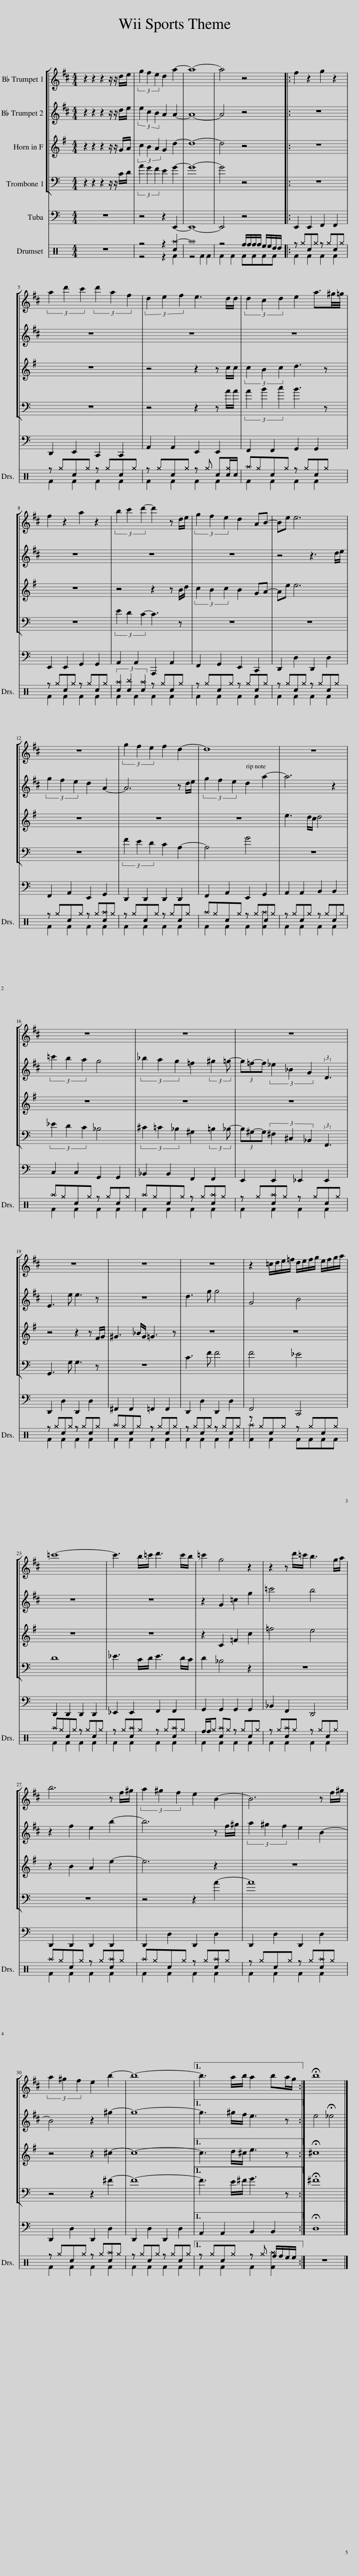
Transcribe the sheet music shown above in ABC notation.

X:1
%%score [ 1 2 3 4 ] 5 ( 6 7 )
L:1/8
M:4/4
I:linebreak $
K:C
V:1 treble transpose=-2
V:2 treble transpose=-2
V:3 treble transpose=-7
V:4 bass
V:5 bass
V:6 perc
K:none
V:7 perc
K:none
V:1
[K:D] z2 z2 z2 z/ z/ d/e/ | (3g2 f2 e2 d2 a2- | a8- | a4 z4 |: f2 z2 g2 z2 |$ %5
 (3a2 d'2 c'2 (3d'2 a2 f2 | (3d2 e2 f2 e3 d/d/ | (3d2 c2 d2 e2 a3/2^g/4=g/4 |$ f2 z2 a2 z2 | (3b2 c'2 d'2- d'2 z d/e/ | %10
 (3g2 f2 e2 d2 AB- | Be e6 |$ z8 | (3g2 f2 e2 f2 d2- | d8 | %15
 z8 |$ z8 | z8 | z8 |$ z8 | %20
 z8 | z8 | z2 =c/d/e/=f/ d/e/f/g/ e/f/g/a/ |$ =c'8- | c'3 b/=c'/ d'3 c'/b/ | %25
 =c'2 g4 z2 | z2 z d'/=c'/ b3 g/a/ |$ b6 z f/^g/ | (3a2 ^g2 f2 e2 B2- | B6 z f/^g/ |$ %30
 (3a2 ^g2 f2 e2 b2- | b8- |1 b3 a/b/ a2 ba/g/ :| !fermata!b8 |] %34
V:2
[K:D] z2 z2 z2 z/ z/ d/e/ | (3e2 c2 B2 A2 A2- | A8- | A4 z4 |: z8 |$ %5
 z8 | z8 | z8 |$ z8 | z8 | %10
 z8 | z4 z3 d/e/ |$ (3g2 f2 e2 d2 A2- | A6 z d/e/ | (3g2 f2 e2 d2 a2- | %15
 a6 z2 |$ (3=c'2 b2 a2 g4 | (3_b2 a2 g2 =f2 (3:2:2^g2 =g- | (3g=f-f (3_e2 _B2 G2 (3:2:1D3 |$ E3 e e3 z | %20
 z8 | d3 g g4 | G4 B4 |$ z8 | z8 | %25
 z2 G2 =c2 g2 | =c'4 b4 |$ z2 f2 e2 b2- | b6 z f/^g/ | (3a2 ^g2 f2 e2 B2- |$ %30
 B4 z2 ^g2- | g8- |1 g3 ^g/f/ e3 z :| e4 !fermata!_e4 |] %34
V:3
[K:G] z2 z2 z2 z/ z/ G/A/ | (3c2 B2 A2 G2 d2- | d8- | d4 z4 |: z8 |$ %5
 z8 | z4 z2 z c/c/ | (3c2 B2 c2 d3 z |$ z8 | z4 z2 z B/d/ | %10
 (3c2 B2 c2 B2 GA- | Ae e6 |$ z8 | z8 | z8 | %15
 e3 d/c/ d4 |$ z8 | z8 | z8 |$ z4 z2 z F/G/ | %20
 ^G3 _B/G/ =G3 z | z8 | z8 |$ z8 | z8 | %25
 z2 C2 =F2 c2 | =f4 e4 |$ z2 B2 A2 e2- | e6 z2 | z8 |$ %30
 z4 z2 ^c2- | c8- |1 c3 d/^c/ e3 z :| !fermata!^c8 |] %34
V:4
 z2 z2 z2 z/ z/ C/D/ | (3A2 G2 F2 E2 G2- | G8- | G4 z4 |: z8 |$ %5
 z8 | z4 z2 z A/A/ | (3A2 B2 c2 B3 z |$ z8 | (3E2 D2 C2- C3 z | %10
 z8 | z8 |$ z8 | (3F2 E2 D2 C2 A,2- | A,4 G4 | %15
 z8 |$ (3_E2 D2 C2 _B,4 | (3^C2 =C2 _B,2 ^G,2 (3:2:2=B,2 _B,- | (3B,^G,-G, (3^F,2 ^C,2 _B,,2 (3:2:1F,,3 |$ G,,3 G, G,3 z | %20
 z8 | C3 F F4 | F4 _E4 |$ D8 | _E3 C/D/ E3 D/C/ | %25
 D2 _B,4 z2 | z8 |$ z8 | z4 z2 A2- | A8 |$ %30
 z4 z2 ^F2- | F8- |1 F3 E/^F/ G3 z :| !fermata!^F8 |] %34
V:5
 z8 | z4 z2 E,,2- | E,,8- | E,,4 z4 |: E,,2 E,,2 F,,2 F,,2 |$ %5
 D,,2 E,,2 C,,2 C,,2 | A,,2 A,,2 E,,2 E,,2 | F,,2 F,,2 G,,2 G,,2 |$ E,,2 E,,2 G,,2 G,,2 | A,,2 A,,2 A,,,2 A,,2 | %10
 F,,2 G,,2 E,,2 C,,2 | D,,2 D,2 D,,2 D,2 |$ F,,2 A,,2 E,,2 G,,2 | D,,2 D,,2 D,,2 D,,2 | F,,2 A,,2 E,,2 G,,2 | %15
 A,,2 A,,2 B,,2 B,,2 |$ C,2 C,2 G,,2 G,,2 | _B,,2 B,,2 F,,2 F,,2 | E,,2 E,,2 _E,,2 E,,2 |$ D,,2 D,2 D,,2 D,2 | %20
 ^F,,2 F,,2 =F,,2 F,,2 | D,,2 D,2 D,,2 D,2 | F,,4 C,,4 |$ D,,2 D,,2 D,,2 D,,2 | _E,,2 E,,2 F,,2 F,,2 | %25
 G,,2 G,,2 G,,2 G,,2 | _B,,2 F,,2 D,,4 |$ D,,2 D,,2 D,,2 D,,2 | D,,2 D,2 D,,2 D,2 | D,,2 D,2 D,,2 D,2 |$ %30
 D,,2 D,2 D,,2 D,2 | D,,2 D,2 D,,2 D,2 |1 A,,2 A,,2 B,,2 B,,2 :| !fermata!D,8 |] %34
V:6
 z8 | z4 z2 [c^a-]2 | ^a8 | z4 f/f/f/f/ e/e/d/d/ |: z ^gc^g z ^gc^g |$ %5
 z ^gc^g z ^gc^g | z ^gc^g z ^g c[c^g]/c/ | ^a^gc^g z ^gc^g |$ z ^gc^g z ^gc^g | (3[c^a]2 [c^b]2 [c^a]2 z ^gc^g | %10
 z ^gc^g z ^gc^g | z ^gc^g z ^gc^g |$ z ^gc^g z ^g[c^a]^g | z ^gc^g z ^gc^g | ^a^gc^g z ^gc^g | %15
 z ^gc^g z ^gc^g |$ ^a^gc^g z ^gc^g | ^a^gc^g z ^g[c^a]^g | z ^g[c^a]^g z ^gc^g |$ z ^gc^g z ^gc^g | %20
 ^a^gc^g z ^gc^g | z ^gc^g z ^gc^g | z ^gc^g z ^gc^g |$ ^a^gc^g z ^gc^g | z ^g[c^a]^g z ^g[c^a]^g | %25
 f/f/^g [c^a]^g z ^gc^g | z ^g[c^a]^g z ^gc^g |$ ^a^gc^g z ^g[c^a]^g | ^a^gc^g z ^g[c^a]^g | z ^gc^g z ^g[c^a]^g |$ %30
 z ^gc^g z ^g[c^a]^g | z ^gc^g z ^gc^g |1 z ^gc^g z ^g f/f/e/e/ :| z8 |] %34
V:7
 x8 | z4 z2 F2 | z4 F2 F2 | F2 F2 FFFF |: F2 F2 F2 F2 |$ %5
 F2 F2 F2 F2 | F2 F2 F2 F2 | F2 F2 F2 F2 |$ F2 F2 F2 F2 | F2 F2 F2 F2 | %10
 F2 F2 F2 F2 | F2 F2 F2 F2 |$ F2 F2 F2 F2 | F2 F2 F2 F2 | F2 F2 F2 [F^a]2 | %15
 F2 F2 F2 F2 |$ F2 F2 F2 F2 | F2 F2 F2 F2 | F2 F2 F2 F2 |$ F2 F2 F2 F2 | %20
 F2 F2 F2 F2 | F2 F2 F2 F2 | [F^a]2 F2 FFFF |$ F2 F2 F2 F2 | F2 F2 F2 F2 | %25
 F2 F2 F2 F2 | F2 F2 F2 F2 |$ F2 F2 F2 F2 | F2 F2 F2 F2 | F2 F2 F2 F2 |$ %30
 F2 F2 F2 F2 | F2 F2 F2 F2 |1 F2 F2 F2 [F^a]2 :| x8 |] %34
